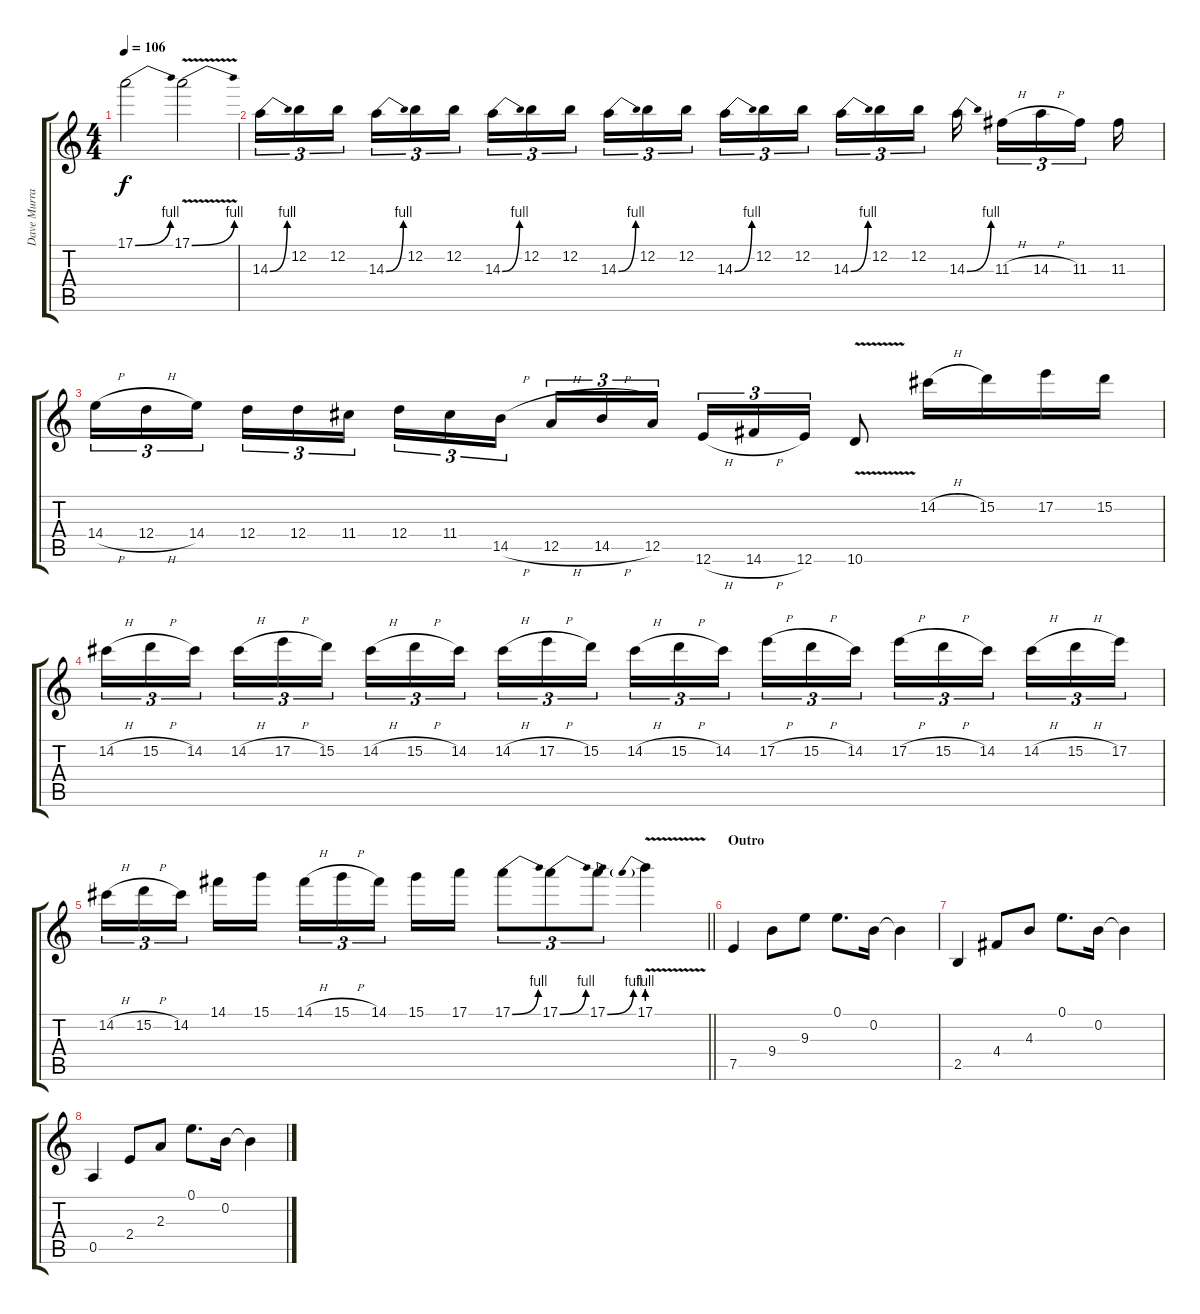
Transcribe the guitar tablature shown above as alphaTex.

\track ("Dave Murray" "Dave Murra") {instrument distortionguitar}
\staff {score tabs}
\tuning (E4 B3 G3 D3 A2 E2) {hide}
\ts (4 4)
\tempo 106
\clef g2
\ks c
17.1{be (bend 0 0 60 4)}.2{dy f} 17.1{be (bend 0 0 60 4) v}.2 |
14.3{be (bend 0 0 60 4)}.16{tu (3 2)} 12.2.16{tu (3 2)} 12.2.16{tu (3 2) beam splitsecondary} 14.3{be (bend 0 0 60 4)}.16{tu (3 2)} 12.2.16{tu (3 2)} 12.2.16{tu (3 2)} 14.3{be (bend 0 0 60 4)}.16{tu (3 2)} 12.2.16{tu (3 2)} 12.2.16{tu (3 2) beam splitsecondary} 14.3{be (bend 0 0 60 4)}.16{tu (3 2)} 12.2.16{tu (3 2)} 12.2.16{tu (3 2)} 14.3{be (bend 0 0 60 4)}.16{tu (3 2)} 12.2.16{tu (3 2)} 12.2.16{tu (3 2) beam splitsecondary} 14.3{be (bend 0 0 60 4)}.16{tu (3 2)} 12.2.16{tu (3 2)} 12.2.16{tu (3 2)} 14.3{be (bend 0 0 60 4)}.16{beam splitsecondary} 11.3{h}.16{tu (3 2)} 14.3{h}.16{tu (3 2)} 11.3.16{tu (3 2) beam splitsecondary} 11.3.16 |
14.4{h}.16{tu (3 2)} 12.4{h}.16{tu (3 2)} 14.4.16{tu (3 2) beam splitsecondary} 12.4.16{tu (3 2)} 12.4.16{tu (3 2)} 11.4.16{tu (3 2)} 12.4.16{tu (3 2)} 11.4.16{tu (3 2)} 14.5{h}.16{tu (3 2) beam splitsecondary} 12.5{h}.16{tu (3 2)} 14.5{h}.16{tu (3 2)} 12.5.16{tu (3 2)} 12.6{h}.16{tu (3 2)} 14.6{h}.16{tu (3 2)} 12.6.16{tu (3 2)} 10.6{v}.8 14.2{h}.16 15.2.16 17.2.16 15.2.16 |
14.2{h}.16{tu (3 2)} 15.2{h}.16{tu (3 2)} 14.2.16{tu (3 2) beam splitsecondary} 14.2{h}.16{tu (3 2)} 17.2{h}.16{tu (3 2)} 15.2.16{tu (3 2)} 14.2{h}.16{tu (3 2)} 15.2{h}.16{tu (3 2)} 14.2.16{tu (3 2) beam splitsecondary} 14.2{h}.16{tu (3 2)} 17.2{h}.16{tu (3 2)} 15.2.16{tu (3 2)} 14.2{h}.16{tu (3 2)} 15.2{h}.16{tu (3 2)} 14.2.16{tu (3 2) beam splitsecondary} 17.2{h}.16{tu (3 2)} 15.2{h}.16{tu (3 2)} 14.2.16{tu (3 2)} 17.2{h}.16{tu (3 2)} 15.2{h}.16{tu (3 2)} 14.2.16{tu (3 2) beam splitsecondary} 14.2{h}.16{tu (3 2)} 15.2{h}.16{tu (3 2)} 17.2.16{tu (3 2)} |
\barLineRight lightlight
14.2{h}.16{tu (3 2)} 15.2{h}.16{tu (3 2)} 14.2.16{tu (3 2) beam splitsecondary} 14.1.16 15.1.16 14.1{h}.16{tu (3 2)} 15.1{h}.16{tu (3 2)} 14.1.16{tu (3 2) beam splitsecondary} 15.1.16 17.1.16 17.1{be (bend 0 0 60 4)}.8{tu (3 2)} 17.1{be (bend 0 0 60 4)}.8{tu (3 2)} 17.1{be (bend 0 0 60 4)}.8{tu (3 2)} 17.1{be (prebend 0 4 60 4) v}.4 |
\section ("" "Outro")
7.5.4{volume 11} 9.4.8 9.3.8 0.1.8{d} 0.2.16 0.2{t}.4 |
2.5.4 4.4.8 4.3.8 0.1.8{d} 0.2.16 0.2{t}.4 |
0.5.4 2.4.8 2.3.8 0.1.8{d} 0.2.16 0.2{t}.4
